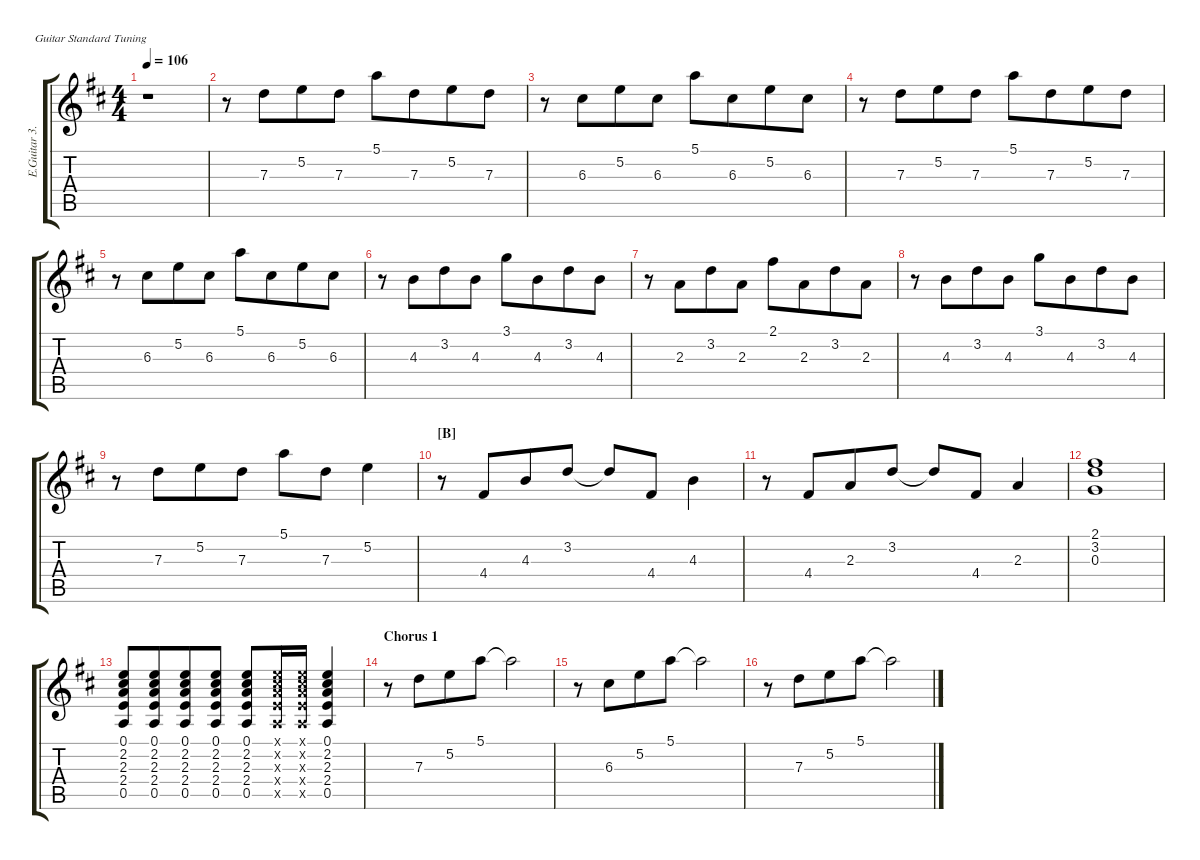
\defaultSystemsLayout 4
\hideDynamics
\track ("E.Guitar 3." "E.Guitar 3.") {defaultSystemsLayout 4 instrument overdrivenguitar}
\staff {score tabs}
\tuning (E4 B3 G3 D3 A2 E2)
\ts (4 4)
\tempo 106
\clef g2
\ks d
r.1{dy mf} |
r.8 7.3{acc forcenatural}.8{beam merge} 5.2{acc forcenatural}.8 7.3{acc forcenatural}.8 5.1{acc forcenatural}.8{beam merge} 7.3{acc forcenatural}.8{beam merge} 5.2{acc forcenatural}.8{beam merge} 7.3{acc forcenatural}.8 |
r.8 6.3{acc #}.8{beam merge} 5.2{acc forcenatural}.8 6.3{acc #}.8 5.1{acc forcenatural}.8{beam merge} 6.3{acc #}.8{beam merge} 5.2{acc forcenatural}.8{beam merge} 6.3{acc #}.8 |
r.8 7.3{acc forcenatural}.8{beam merge} 5.2{acc forcenatural}.8 7.3{acc forcenatural}.8 5.1{acc forcenatural}.8{beam merge} 7.3{acc forcenatural}.8{beam merge} 5.2{acc forcenatural}.8{beam merge} 7.3{acc forcenatural}.8 |
r.8 6.3{acc #}.8{beam merge} 5.2{acc forcenatural}.8 6.3{acc #}.8 5.1{acc forcenatural}.8{beam merge} 6.3{acc #}.8{beam merge} 5.2{acc forcenatural}.8{beam merge} 6.3{acc #}.8 |
r.8 4.3{acc forcenatural}.8{beam merge} 3.2{acc forcenatural}.8 4.3{acc forcenatural}.8 3.1{acc forcenatural}.8{beam merge} 4.3{acc forcenatural}.8{beam merge} 3.2{acc forcenatural}.8{beam merge} 4.3{acc forcenatural}.8 |
r.8 2.3{acc forcenatural}.8{beam merge} 3.2{acc forcenatural}.8 2.3{acc forcenatural}.8 2.1{acc #}.8{beam merge} 2.3{acc forcenatural}.8{beam merge} 3.2{acc forcenatural}.8{beam merge} 2.3{acc forcenatural}.8 |
r.8 4.3{acc forcenatural}.8{beam merge} 3.2{acc forcenatural}.8 4.3{acc forcenatural}.8 3.1{acc forcenatural}.8{beam merge} 4.3{acc forcenatural}.8{beam merge} 3.2{acc forcenatural}.8{beam merge} 4.3{acc forcenatural}.8 |
r.8 7.3{acc forcenatural}.8{beam merge} 5.2{acc forcenatural}.8 7.3{acc forcenatural}.8 5.1{acc forcenatural}.8{beam merge} 7.3{acc forcenatural}.8{beam merge} 5.2{acc forcenatural}.4{beam merge} |
\section ("B" "")
r.8 4.4{acc #}.8{beam merge} 4.3{acc forcenatural}.8 3.2{acc forcenatural}.8 3.2{t acc forcenatural}.8 4.4{acc #}.8 4.3{acc forcenatural}.4 |
r.8 4.4{acc #}.8{beam merge} 2.3{acc forcenatural}.8 3.2{acc forcenatural}.8 3.2{t acc forcenatural}.8 4.4{acc #}.8 2.3{acc forcenatural}.4 |
(2.1{acc #} 3.2{acc forcenatural} 0.3{acc forcenatural}).1 |
(2.2{acc #} 2.3{acc forcenatural} 2.4{acc forcenatural} 0.5{acc forcenatural} 0.1{acc forcenatural}).8{beam merge} (2.2{acc #} 2.3{acc forcenatural} 2.4{acc forcenatural} 0.5{acc forcenatural} 0.1{acc forcenatural}).8{beam merge} (2.2{acc #} 2.3{acc forcenatural} 2.4{acc forcenatural} 0.5{acc forcenatural} 0.1{acc forcenatural}).8{beam merge} (2.2{acc #} 2.3{acc forcenatural} 2.4{acc forcenatural} 0.5{acc forcenatural} 0.1{acc forcenatural}).8 (2.2{acc #} 2.3{acc forcenatural} 2.4{acc forcenatural} 0.5{acc forcenatural} 0.1{acc forcenatural}).8 (2.2{x acc #} 2.3{x acc forcenatural} 2.4{x acc forcenatural} 0.5{x acc forcenatural} 0.1{x acc forcenatural}).16 (2.2{x acc #} 2.3{x acc forcenatural} 2.4{x acc forcenatural} 0.5{x acc forcenatural} 0.1{x acc forcenatural}).16 (2.2{acc #} 2.3{acc forcenatural} 2.4{acc forcenatural} 0.5{acc forcenatural} 0.1{acc forcenatural}).4 |
\section ("" "Chorus 1")
r.8 7.3{acc forcenatural}.8{beam merge} 5.2{acc forcenatural}.8 5.1{acc forcenatural}.8 5.1{t acc forcenatural}.2 |
r.8 6.3{acc #}.8{beam merge} 5.2{acc forcenatural}.8 5.1{acc forcenatural}.8 5.1{t acc forcenatural}.2 |
r.8 7.3{acc forcenatural}.8{beam merge} 5.2{acc forcenatural}.8 5.1{acc forcenatural}.8 5.1{t acc forcenatural}.2
